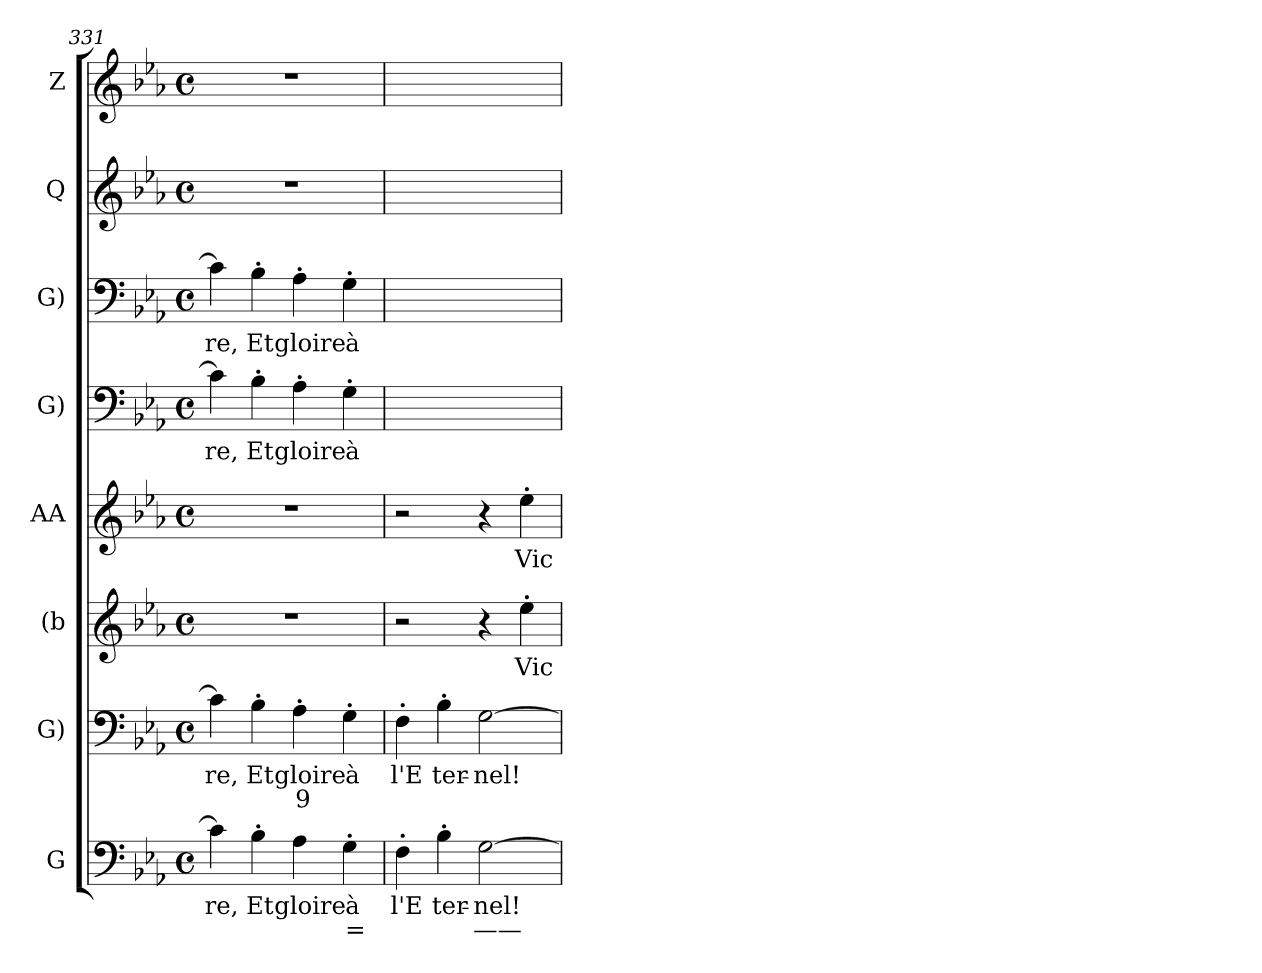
**kern	**text	**text	**kern	**text	**text	**kern	**text	**kern	**text	**kern	**text	**kern	**text	**kern	**kern
*part8	*part8	*part8	*part7	*part7	*part7	*part6	*part6	*part5	*part5	*part4	*part4	*part3	*part3	*part2	*part1
*staff8	*staff8	*staff8	*staff7	*staff7	*staff7	*staff6	*staff6	*staff5	*staff5	*staff4	*staff4	*staff3	*staff3	*staff2	*staff1
*I"G	*	*	*I"G)	*	*	*I"(b	*	*I"AA	*	*I"G)	*	*I"G)	*	*I"Q	*I"Z
*clefF4	*	*	*clefF4	*	*	*clefG2	*	*clefG2	*	*clefF4	*	*clefF4	*	*clefG2	*clefG2
*k[b-e-a-]	*	*	*k[b-e-a-]	*	*	*k[b-e-a-]	*	*k[b-e-a-]	*	*k[b-e-a-]	*	*k[b-e-a-]	*	*k[b-e-a-]	*k[b-e-a-]
*M4/4	*	*	*M4/4	*	*	*M4/4	*	*M4/4	*	*M4/4	*	*M4/4	*	*M4/4	*M4/4
*met(c)	*	*	*met(c)	*	*	*met(c)	*	*met(c)	*	*met(c)	*	*met(c)	*	*met(c)	*met(c)
=331	=331	=331	=331	=331	=331	=331	=331	=331	=331	=331	=331	=331	=331	=331	=331
4ci\]	re,	.	4ci\]	re,	.	1r	.	1r	.	4ci\]	re,	4ci\]	re,	1r	1r
4B-'>i\	Et	.	4B-'>i\	Et	.	.	.	.	.	4B-'>i\	Et	4B-'>i\	Et	.	.
4A-i\	gloire	.	4A-'>i\	gloire	9	.	.	.	.	4A-'>i\	gloire	4A-'>i\	gloire	.	.
4G'>i\	à	=	4G'>i\	à	.	.	.	.	.	4G'>i\	à	4G'>i\	à	.	.
!!LO:LB:g=z
=332	=332	=332	=332	=332	=332	=332	=332	=332	=332	=332	=332	=332	=332	=332	=332
4F'>i\	l'E	.	4F'>i\	l'E	.	2r	.	2r	.	1ryy	.	1ryy	.	1ryy	1ryy
4B-'>i\	ter-	.	4B-'>i\	ter-	.	.	.	.	.	.	.	.	.	.	.
[2Gi\	nel!	——	[2Gi\	nel!	.	4r	.	4r	.	.	.	.	.	.	.
.	.	.	.	.	.	4ee-'>i\	Vic-	4ee-'>i\	Vic	.	.	.	.	.	.
=	=	=	=	=	=	=	=	=	=	=	=	=	=	=	=
*-	*-	*-	*-	*-	*-	*-	*-	*-	*-	*-	*-	*-	*-	*-	*-
